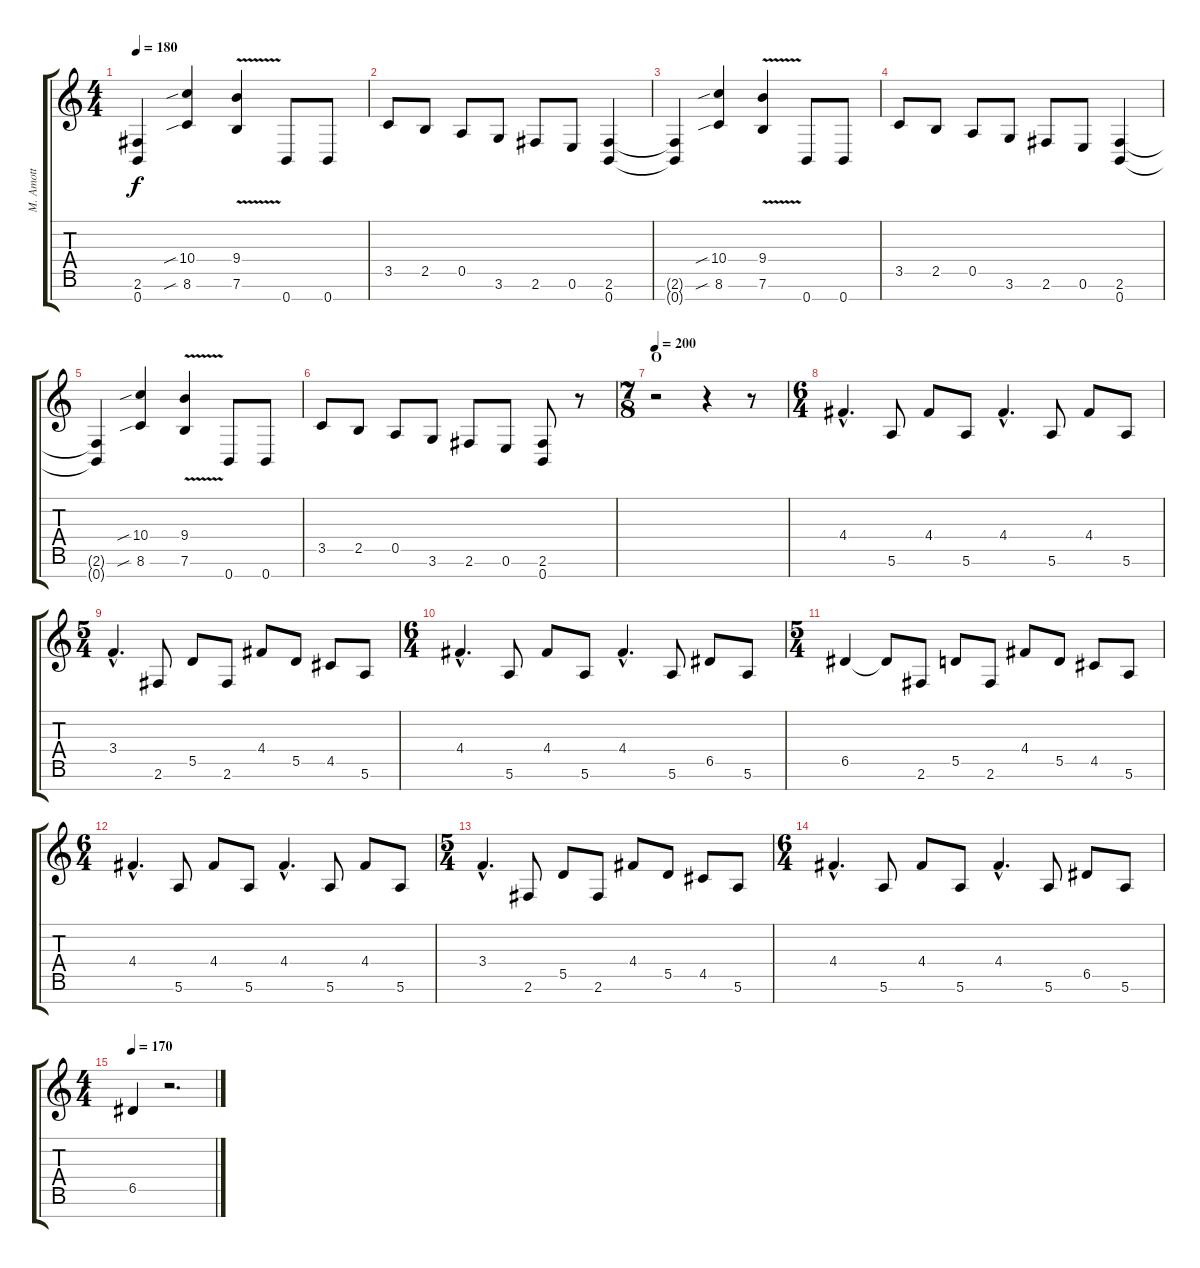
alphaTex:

\track ("M. Amott" "M. Amott") {instrument distortionguitar}
\staff {score tabs}
\tuning (E4 B3 G3 D3 A2 E2 B1) {hide}
\ts (4 4)
\tempo 180
\clef g2
\ks c
(2.6{t} 0.7{t}).4{dy f} (10.4{sib} 8.6{sib}).4 (9.4{v} 7.6{v}).4 0.7.8 0.7.8 |
3.5.8 2.5.8 0.5.8 3.6.8 2.6.8 0.6.8 (2.6 0.7).4 |
(2.6{t} 0.7{t}).4 (10.4{sib} 8.6{sib}).4 (9.4{v} 7.6{v}).4 0.7.8 0.7.8 |
3.5.8 2.5.8 0.5.8 3.6.8 2.6.8 0.6.8 (2.6 0.7).4 |
(2.6{t} 0.7{t}).4 (10.4{sib} 8.6{sib}).4 (9.4{v} 7.6{v}).4 0.7.8 0.7.8 |
3.5.8 2.5.8 0.5.8 3.6.8 2.6.8 0.6.8 (2.6 0.7).8 r.8 |
\ts (7 8)
\section ("" "O")
\tempo 200
r.2 r.4 r.8 |
\ts (6 4)
4.4{hac}.4{d} 5.6.8 4.4.8 5.6.8 4.4{hac}.4{d} 5.6.8 4.4.8 5.6.8 |
\ts (5 4)
3.4{hac}.4{d} 2.6.8 5.5.8 2.6.8 4.4.8 5.5.8 4.5.8 5.6.8 |
\ts (6 4)
4.4{hac}.4{d} 5.6.8 4.4.8 5.6.8 4.4{hac}.4{d} 5.6.8 6.5.8 5.6.8 |
\ts (5 4)
6.5.4 6.5{t}.8 2.6.8 5.5.8 2.6.8 4.4.8 5.5.8 4.5.8 5.6.8 |
\ts (6 4)
4.4{hac}.4{d} 5.6.8 4.4.8 5.6.8 4.4{hac}.4{d} 5.6.8 4.4.8 5.6.8 |
\ts (5 4)
3.4{hac}.4{d} 2.6.8 5.5.8 2.6.8 4.4.8 5.5.8 4.5.8 5.6.8 |
\ts (6 4)
4.4{hac}.4{d} 5.6.8 4.4.8 5.6.8 4.4{hac}.4{d} 5.6.8 6.5.8 5.6.8 |
\ts (4 4)
\tempo 170
6.5.4 r.2{d}
